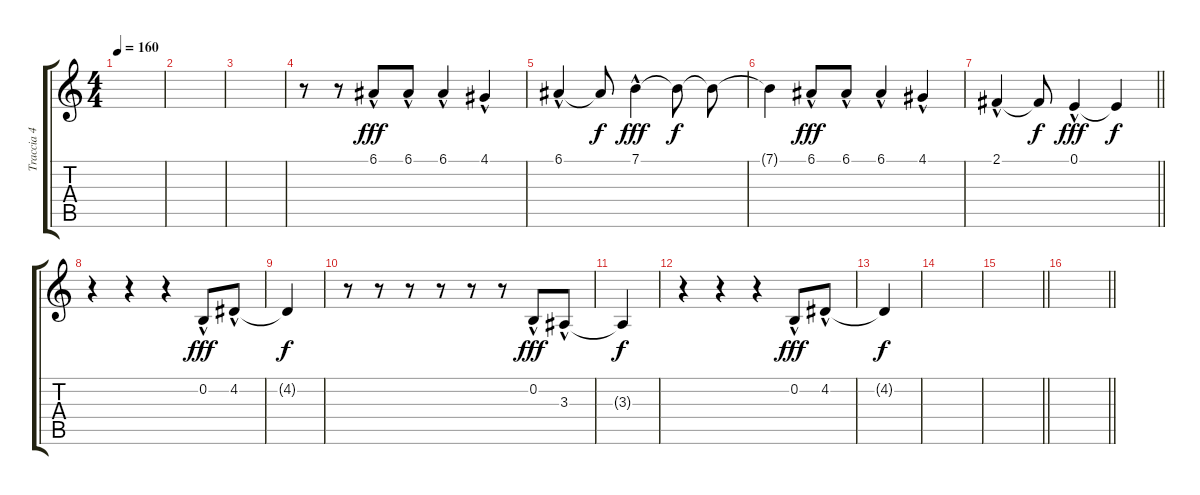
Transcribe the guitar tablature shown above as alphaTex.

\track ("Traccia 4" "Traccia 4") {instrument altosax}
\staff {score tabs}
\tuning (E4 B3 G3 D3 A2 E2) {hide}
\ts (4 4)
\tempo 160
\clef g2
\ks c
|
|
|
r.8 r.8 6.1{hac}.8{dy fff} 6.1{hac}.8 6.1{hac}.4 4.1{hac}.4 |
6.1{hac}.4 6.1{t}.8{dy f} 7.1{hac}.4{dy fff} 7.1{t}.8{dy f} 7.1{t}.8 |
7.1{t}.4 6.1{hac}.8{dy fff} 6.1{hac}.8 6.1{hac}.4 4.1{hac}.4 |
\barLineRight lightlight
2.1{hac}.4 2.1{t}.8{dy f} 0.1{hac}.4{dy fff} 0.1{t}.4{dy f} |
r.4 r.4 r.4 0.2{hac}.8{dy fff} 4.2{hac}.8 |
4.2{t}.4{dy f} |
r.8 r.8 r.8 r.8 r.8 r.8 0.2{hac}.8{dy fff} 3.3{hac}.8 |
3.3{t}.4{dy f} |
r.4 r.4 r.4 0.2{hac}.8{dy fff} 4.2{hac}.8 |
4.2{t}.4{dy f} |
|
\barLineRight lightlight
|
\barLineRight lightlight
